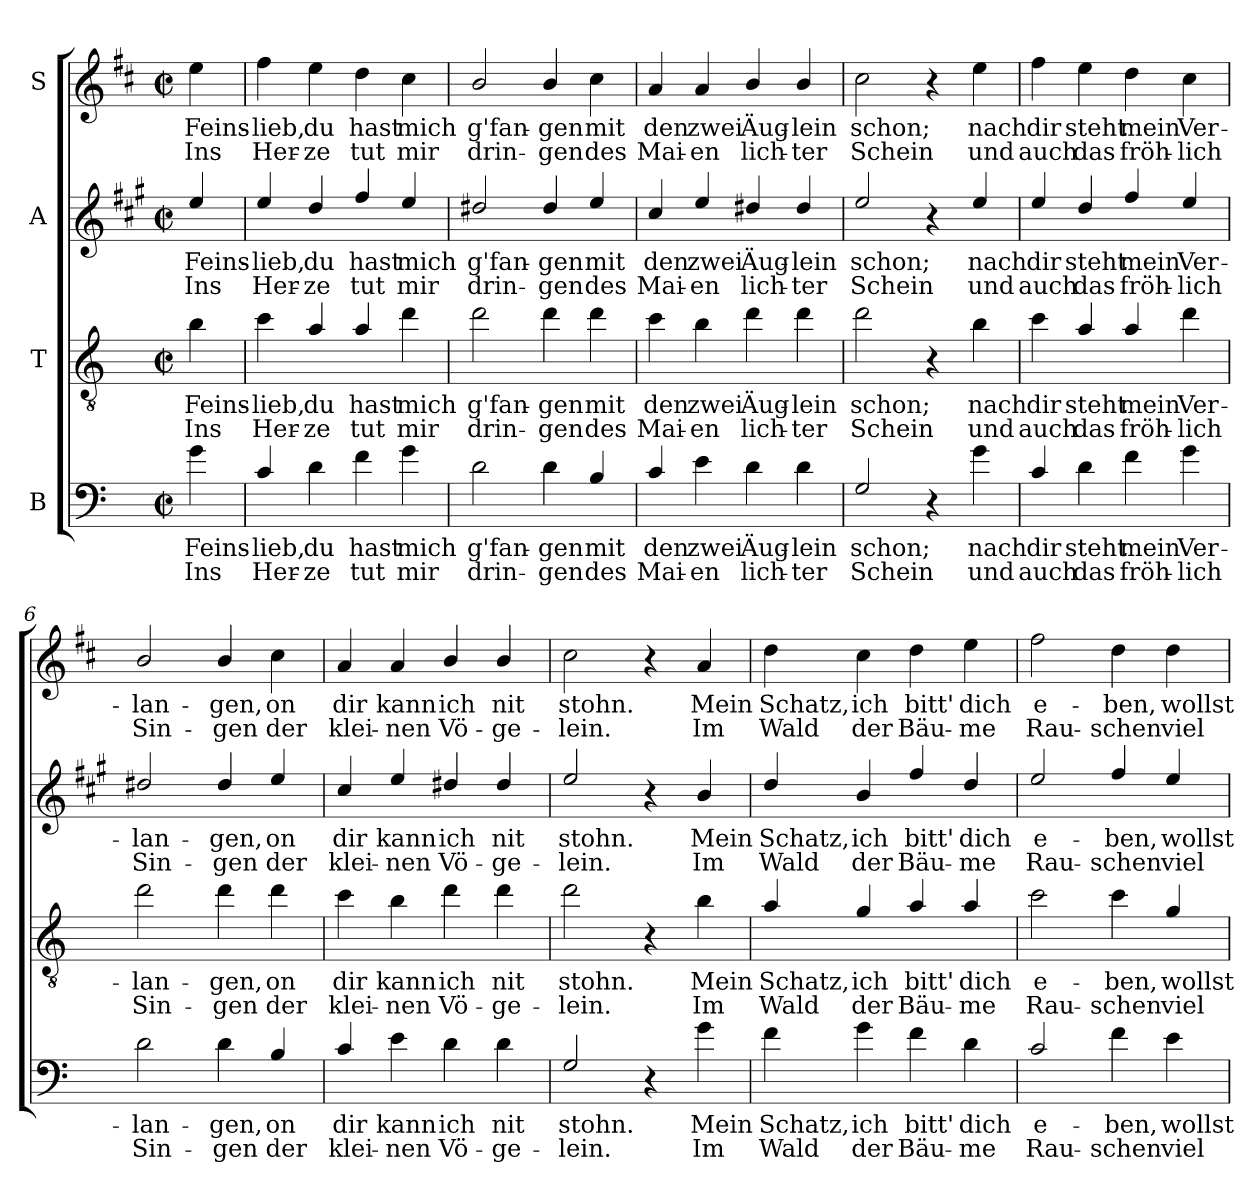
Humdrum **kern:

**kern	**text	**text	**kern	**text	**text	**kern	**text	**text	**kern	**text	**text
*part4	*part4	*part4	*part3	*part3	*part3	*part2	*part2	*part2	*part1	*part1	*part1
*staff4	*staff4	*staff4	*staff3	*staff3	*staff3	*staff2	*staff2	*staff2	*staff1	*staff1	*staff1
*I"B	*	*	*I"T	*	*	*I"A	*	*	*I"S	*	*
*clefF4	*	*	*clefGv2	*	*	*clefG2	*	*	*clefG2	*	*
*ITrd12c21	*	*	*ITrd8c14	*	*	*ITrd5c9	*	*	*ITrd1c2	*	*
*k[]	*	*	*k[]	*	*	*k[]	*	*	*k[]	*	*
*M2/2	*	*	*M2/2	*	*	*M2/2	*	*	*M2/2	*	*
*met(c|)	*	*	*met(c|)	*	*	*met(c|)	*	*	*met(c|)	*	*
*MM136	*	*	*MM136	*	*	*MM136	*	*	*MM136	*	*
=	=	=	=	=	=	=	=	=	=	=	=
!	!LO:LY:b	!LO:LY:b	!	!LO:LY:b	!LO:LY:b	!	!LO:LY:b	!LO:LY:b	!	!LO:LY:b	!LO:LY:b
4G\	Feins-	Ins	4B\	Feins-	Ins	4g/	Feins-	Ins	4dd\	Feins-	Ins
=1	=1	=1	=1	=1	=1	=1	=1	=1	=1	=1	=1
!	!LO:LY:b	!LO:LY:b	!	!LO:LY:b	!LO:LY:b	!	!LO:LY:b	!LO:LY:b	!	!LO:LY:b	!LO:LY:b
4C/	-lieb,	Her-	4c\	-lieb,	Her-	4g/	-lieb,	Her-	4ee\	-lieb,	Her-
!	!LO:LY:b	!LO:LY:b	!	!LO:LY:b	!LO:LY:b	!	!LO:LY:b	!LO:LY:b	!	!LO:LY:b	!LO:LY:b
4D\	du	-ze	4A/	du	-ze	4f/	du	-ze	4dd\	du	-ze
!	!LO:LY:b	!LO:LY:b	!	!LO:LY:b	!LO:LY:b	!	!LO:LY:b	!LO:LY:b	!	!LO:LY:b	!LO:LY:b
4F\	hast	tut	4A/	hast	tut	4a/	hast	tut	4cc\	hast	tut
!	!LO:LY:b	!LO:LY:b	!	!LO:LY:b	!LO:LY:b	!	!LO:LY:b	!LO:LY:b	!	!LO:LY:b	!LO:LY:b
4G\	mich	mir	4d\	mich	mir	4g/	mich	mir	4b\	mich	mir
=2	=2	=2	=2	=2	=2	=2	=2	=2	=2	=2	=2
!	!LO:LY:b	!LO:LY:b	!	!LO:LY:b	!LO:LY:b	!	!LO:LY:b	!LO:LY:b	!	!LO:LY:b	!LO:LY:b
2D\	g'fan-	drin-	2d\	g'fan-	drin-	2f#X/	g'fan-	drin-	2a/	g'fan-	drin-
!	!LO:LY:b	!LO:LY:b	!	!LO:LY:b	!LO:LY:b	!	!LO:LY:b	!LO:LY:b	!	!LO:LY:b	!LO:LY:b
4D\	-gen	-gen	4d\	-gen	-gen	4f#/	-gen	-gen	4a/	-gen	-gen
!	!LO:LY:b	!LO:LY:b	!	!LO:LY:b	!LO:LY:b	!	!LO:LY:b	!LO:LY:b	!	!LO:LY:b	!LO:LY:b
4BB/	mit	des	4d\	mit	des	4g/	mit	des	4b\	mit	des
=3	=3	=3	=3	=3	=3	=3	=3	=3	=3	=3	=3
!	!LO:LY:b	!LO:LY:b	!	!LO:LY:b	!LO:LY:b	!	!LO:LY:b	!LO:LY:b	!	!LO:LY:b	!LO:LY:b
4C/	den	Mai-	4c\	den	Mai-	4e/	den	Mai-	4g/	den	Mai-
!	!LO:LY:b	!LO:LY:b	!	!LO:LY:b	!LO:LY:b	!	!LO:LY:b	!LO:LY:b	!	!LO:LY:b	!LO:LY:b
4E\	zwei	-en	4B\	zwei	-en	4g/	zwei	-en	4g/	zwei	-en
!	!LO:LY:b	!LO:LY:b	!	!LO:LY:b	!LO:LY:b	!	!LO:LY:b	!LO:LY:b	!	!LO:LY:b	!LO:LY:b
4D\	Äug-	lich-	4d\	Äug-	lich-	4f#X/	Äug-	lich-	4a/	Äug-	lich-
!	!LO:LY:b	!LO:LY:b	!	!LO:LY:b	!LO:LY:b	!	!LO:LY:b	!LO:LY:b	!	!LO:LY:b	!LO:LY:b
4D\	-lein	-ter	4d\	-lein	-ter	4f#/	-lein	-ter	4a/	-lein	-ter
=4	=4	=4	=4	=4	=4	=4	=4	=4	=4	=4	=4
!	!LO:LY:b	!LO:LY:b	!	!LO:LY:b	!LO:LY:b	!	!LO:LY:b	!LO:LY:b	!	!LO:LY:b	!LO:LY:b
2GG/	schon;	Schein	2d\	schon;	Schein	2g/	schon;	Schein	2b\	schon;	Schein
4r	.	.	4r	.	.	4r	.	.	4r	.	.
!	!LO:LY:b	!LO:LY:b	!	!LO:LY:b	!LO:LY:b	!	!LO:LY:b	!LO:LY:b	!	!LO:LY:b	!LO:LY:b
4G\	nach	und	4B\	nach	und	4g/	nach	und	4dd\	nach	und
=5	=5	=5	=5	=5	=5	=5	=5	=5	=5	=5	=5
!	!LO:LY:b	!LO:LY:b	!	!LO:LY:b	!LO:LY:b	!	!LO:LY:b	!LO:LY:b	!	!LO:LY:b	!LO:LY:b
4C/	dir	auch	4c\	dir	auch	4g/	dir	auch	4ee\	dir	auch
!	!LO:LY:b	!LO:LY:b	!	!LO:LY:b	!LO:LY:b	!	!LO:LY:b	!LO:LY:b	!	!LO:LY:b	!LO:LY:b
4D\	steht	das	4A/	steht	das	4f/	steht	das	4dd\	steht	das
!	!LO:LY:b	!LO:LY:b	!	!LO:LY:b	!LO:LY:b	!	!LO:LY:b	!LO:LY:b	!	!LO:LY:b	!LO:LY:b
4F\	mein	fröh-	4A/	mein	fröh-	4a/	mein	fröh-	4cc\	mein	fröh-
!	!LO:LY:b	!LO:LY:b	!	!LO:LY:b	!LO:LY:b	!	!LO:LY:b	!LO:LY:b	!	!LO:LY:b	!LO:LY:b
4G\	Ver-	-lich	4d\	Ver-	-lich	4g/	Ver-	-lich	4b\	Ver-	-lich
!!LO:LB:g=z
=6	=6	=6	=6	=6	=6	=6	=6	=6	=6	=6	=6
!	!LO:LY:b	!LO:LY:b	!	!LO:LY:b	!LO:LY:b	!	!LO:LY:b	!LO:LY:b	!	!LO:LY:b	!LO:LY:b
2D\	-lan-	Sin-	2d\	-lan-	Sin-	2f#X/	-lan-	Sin-	2a/	-lan-	Sin-
!	!LO:LY:b	!LO:LY:b	!	!LO:LY:b	!LO:LY:b	!	!LO:LY:b	!LO:LY:b	!	!LO:LY:b	!LO:LY:b
4D\	-gen,	-gen	4d\	-gen,	-gen	4f#/	-gen,	-gen	4a/	-gen,	-gen
!	!LO:LY:b	!LO:LY:b	!	!LO:LY:b	!LO:LY:b	!	!LO:LY:b	!LO:LY:b	!	!LO:LY:b	!LO:LY:b
4BB/	on	der	4d\	on	der	4g/	on	der	4b\	on	der
=7	=7	=7	=7	=7	=7	=7	=7	=7	=7	=7	=7
!	!LO:LY:b	!LO:LY:b	!	!LO:LY:b	!LO:LY:b	!	!LO:LY:b	!LO:LY:b	!	!LO:LY:b	!LO:LY:b
4C/	dir	klei-	4c\	dir	klei-	4e/	dir	klei-	4g/	dir	klei-
!	!LO:LY:b	!LO:LY:b	!	!LO:LY:b	!LO:LY:b	!	!LO:LY:b	!LO:LY:b	!	!LO:LY:b	!LO:LY:b
4E\	kann	-nen	4B\	kann	-nen	4g/	kann	-nen	4g/	kann	-nen
!	!LO:LY:b	!LO:LY:b	!	!LO:LY:b	!LO:LY:b	!	!LO:LY:b	!LO:LY:b	!	!LO:LY:b	!LO:LY:b
4D\	ich	Vö-	4d\	ich	Vö-	4f#X/	ich	Vö-	4a/	ich	Vö-
!	!LO:LY:b	!LO:LY:b	!	!LO:LY:b	!LO:LY:b	!	!LO:LY:b	!LO:LY:b	!	!LO:LY:b	!LO:LY:b
4D\	nit	-ge-	4d\	nit	-ge-	4f#/	nit	-ge-	4a/	nit	-ge-
=8	=8	=8	=8	=8	=8	=8	=8	=8	=8	=8	=8
!	!LO:LY:b	!LO:LY:b	!	!LO:LY:b	!LO:LY:b	!	!LO:LY:b	!LO:LY:b	!	!LO:LY:b	!LO:LY:b
2GG/	stohn.	-lein.	2d\	stohn.	-lein.	2g/	stohn.	-lein.	2b\	stohn.	-lein.
4r	.	.	4r	.	.	4r	.	.	4r	.	.
!	!LO:LY:b	!LO:LY:b	!	!LO:LY:b	!LO:LY:b	!	!LO:LY:b	!LO:LY:b	!	!LO:LY:b	!LO:LY:b
4G\	Mein	Im	4B\	Mein	Im	4d/	Mein	Im	4g/	Mein	Im
!!LO:LB:g=z
=9	=9	=9	=9	=9	=9	=9	=9	=9	=9	=9	=9
!	!LO:LY:b	!LO:LY:b	!	!LO:LY:b	!LO:LY:b	!	!LO:LY:b	!LO:LY:b	!	!LO:LY:b	!LO:LY:b
4F\	Schatz,	Wald	4A/	Schatz,	Wald	4f/	Schatz,	Wald	4cc\	Schatz,	Wald
!	!LO:LY:b	!LO:LY:b	!	!LO:LY:b	!LO:LY:b	!	!LO:LY:b	!LO:LY:b	!	!LO:LY:b	!LO:LY:b
4G\	ich	der	4G/	ich	der	4d/	ich	der	4b\	ich	der
!	!LO:LY:b	!LO:LY:b	!	!LO:LY:b	!LO:LY:b	!	!LO:LY:b	!LO:LY:b	!	!LO:LY:b	!LO:LY:b
4F\	bitt'	Bäu-	4A/	bitt'	Bäu-	4a/	bitt'	Bäu-	4cc\	bitt'	Bäu-
!	!LO:LY:b	!LO:LY:b	!	!LO:LY:b	!LO:LY:b	!	!LO:LY:b	!LO:LY:b	!	!LO:LY:b	!LO:LY:b
4D\	dich	-me	4A/	dich	-me	4f/	dich	-me	4dd\	dich	-me
=10	=10	=10	=10	=10	=10	=10	=10	=10	=10	=10	=10
!	!LO:LY:b	!LO:LY:b	!	!LO:LY:b	!LO:LY:b	!	!LO:LY:b	!LO:LY:b	!	!LO:LY:b	!LO:LY:b
2C/	e-	Rau-	2c\	e-	Rau-	2g/	e-	Rau-	2ee\	e-	Rau-
!	!LO:LY:b	!LO:LY:b	!	!LO:LY:b	!LO:LY:b	!	!LO:LY:b	!LO:LY:b	!	!LO:LY:b	!LO:LY:b
4F\	-ben,	-schen	4c\	-ben,	-schen	4a/	-ben,	-schen	4cc\	-ben,	-schen
!	!LO:LY:b	!LO:LY:b	!	!LO:LY:b	!LO:LY:b	!	!LO:LY:b	!LO:LY:b	!	!LO:LY:b	!LO:LY:b
4E\	wollst	viel	4G/	wollst	viel	4g/	wollst	viel	4cc\	wollst	viel
=	=	=	=	=	=	=	=	=	=	=	=
*-	*-	*-	*-	*-	*-	*-	*-	*-	*-	*-	*-
